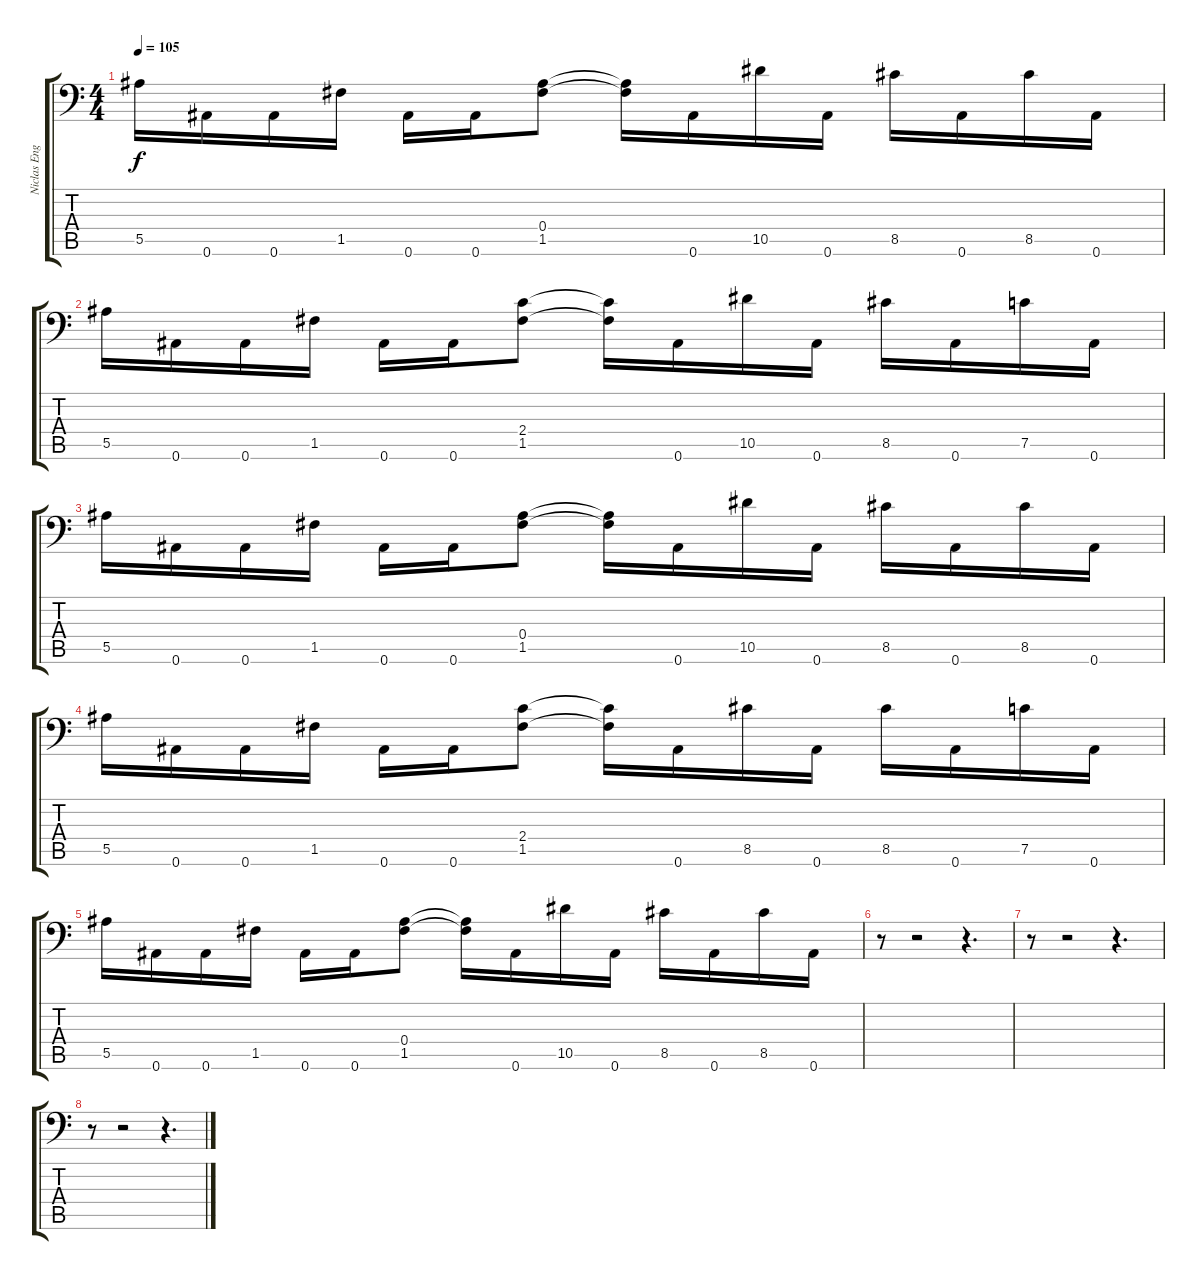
\track ("Niclas Engelin" "Niclas Eng") {instrument distortionguitar}
\staff {score tabs}
\tuning (C4 G3 Eb3 Bb2 F2 Bb1) {hide}
\ts (4 4)
\tempo 105
\clef f4
\ks c
5.5.16{dy f} 0.6.16 0.6.16 1.5.16 0.6.16 0.6.16 (0.4 1.5).8 (0.4{t} 1.5{t}).16 0.6.16 10.5.16 0.6.16 8.5.16 0.6.16 8.5.16 0.6.16 |
5.5.16 0.6.16 0.6.16 1.5.16 0.6.16 0.6.16 (2.4 1.5).8 (2.4{t} 1.5{t}).16 0.6.16 10.5.16 0.6.16 8.5.16 0.6.16 7.5.16 0.6.16 |
5.5.16 0.6.16 0.6.16 1.5.16 0.6.16 0.6.16 (0.4 1.5).8 (0.4{t} 1.5{t}).16 0.6.16 10.5.16 0.6.16 8.5.16 0.6.16 8.5.16 0.6.16 |
5.5.16 0.6.16 0.6.16 1.5.16 0.6.16 0.6.16 (2.4 1.5).8 (2.4{t} 1.5{t}).16 0.6.16 8.5.16 0.6.16 8.5.16 0.6.16 7.5.16 0.6.16 |
5.5.16 0.6.16 0.6.16 1.5.16 0.6.16 0.6.16 (0.4 1.5).8 (0.4{t} 1.5{t}).16 0.6.16 10.5.16 0.6.16 8.5.16 0.6.16 8.5.16 0.6.16 |
r.8 r.2 r.4{d} |
r.8 r.2 r.4{d} |
r.8 r.2 r.4{d}
